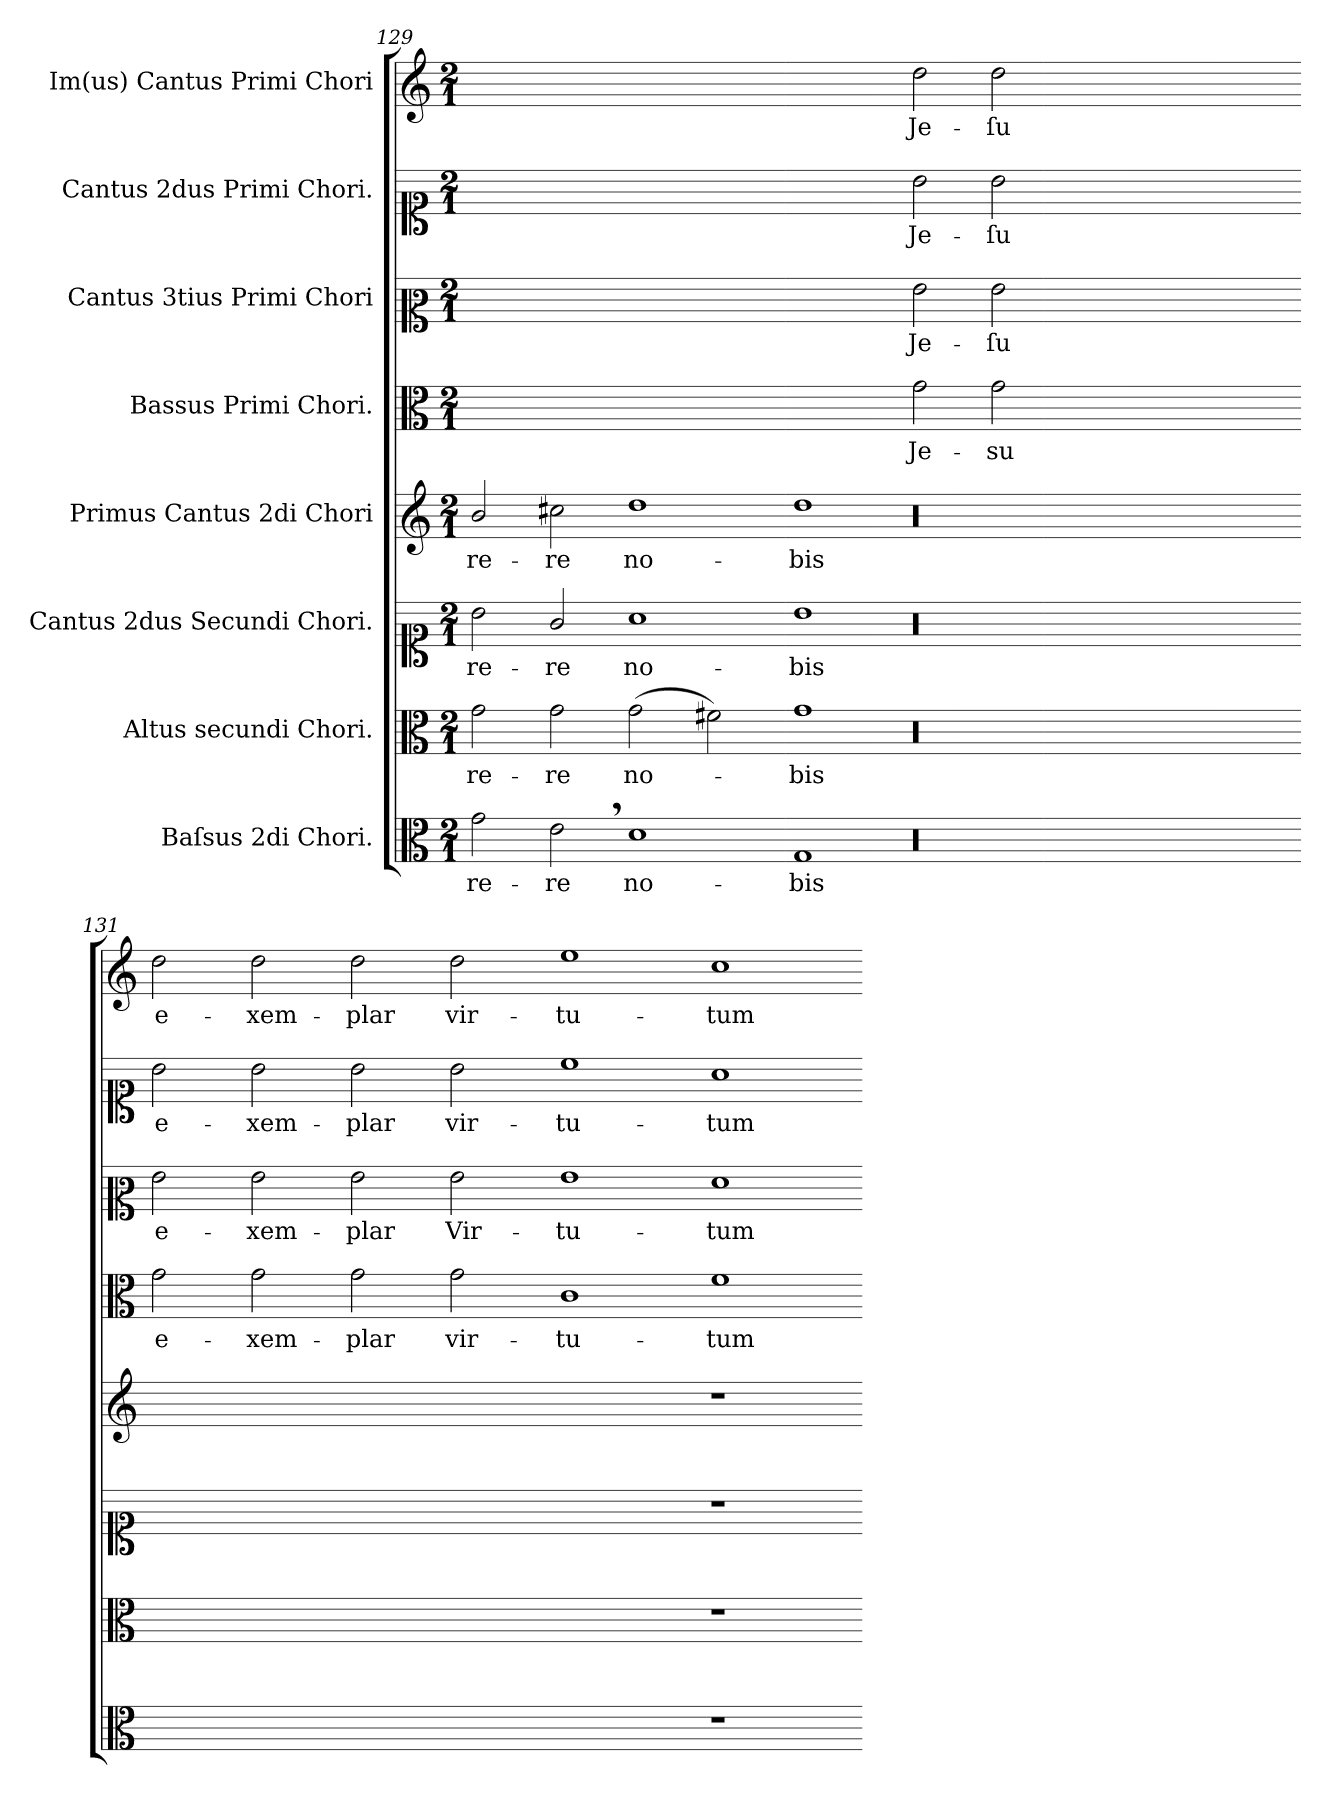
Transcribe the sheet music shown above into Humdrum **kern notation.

**kern	**text	**kern	**text	**kern	**text	**kern	**text	**kern	**text	**kern	**text	**kern	**text	**kern	**text
*part8	*part8	*part7	*part7	*part6	*part6	*part5	*part5	*part4	*part4	*part3	*part3	*part2	*part2	*part1	*part1
*staff8	*staff8	*staff7	*staff7	*staff6	*staff6	*staff5	*staff5	*staff4	*staff4	*staff3	*staff3	*staff2	*staff2	*staff1	*staff1
*I"Baſsus 2di Chori.	*	*I"Altus secundi Chori.	*	*I"Cantus 2dus Secundi Chori.	*	*I"Primus Cantus 2di Chori	*	*I"Bassus Primi Chori.	*	*I"Cantus 3tius Primi Chori	*	*I"Cantus 2dus Primi Chori.	*	*I"Im(us) Cantus Primi Chori	*
*clefC3	*	*clefC3	*	*clefC1	*	*clefG2	*	*clefC3	*	*clefC2	*	*clefC1	*	*clefG2	*
*k[]	*	*k[]	*	*k[]	*	*k[]	*	*k[]	*	*k[]	*	*k[]	*	*k[]	*
*M2/1	*	*M2/1	*	*M2/1	*	*M2/1	*	*M2/1	*	*M2/1	*	*M2/1	*	*M2/1	*
=129	=129	=129	=129	=129	=129	=129	=129	=129	=129	=129	=129	=129	=129	=129	=129
!	!	!	!	!	!LO:LY:i	!	!	!	!	!	!	!	!	!	!
2g\	-re-	2g\	-re-	2b\	-re-	2b/	-re-	0ryy	.	0ryy	.	0ryy	.	0ryy	.
!	!	!	!	!	!LO:LY:i	!	!	!	!	!	!	!	!	!	!
2e,<\	-re	2g\	-re	2g/	-re	2cc#X\	-re	.	.	.	.	.	.	.	.
!	!	!	!	!	!LO:LY:i	!	!	!	!	!	!	!	!	!	!
1d	no-	(2g\	no-	1a	no-	1dd	no-	.	.	.	.	.	.	.	.
.	.	2f#X\)	.	.	.	.	.	.	.	.	.	.	.	.	.
=130-	=130-	=130-	=130-	=130-	=130-	=130-	=130-	=130-	=130-	=130-	=130-	=130-	=130-	=130-	=130-
!	!	!	!	!	!LO:LY:i	!	!	!	!	!	!	!	!	!	!
1G	-bis	1g	-bis	1b	-bis	1dd	-bis	1ryy	.	1ryy	.	1ryy	.	1ryy	.
00r	.	00r	.	00r	.	00r	.	2g\	Je-	2g\	Je-	2b\	Je-	2dd\	Je-
.	.	.	.	.	.	.	.	2g\	su	2g\	ſu	2b\	ſu	2dd\	ſu
.	.	.	.	.	.	.	.	0.ryy	.	0.ryy	.	0.ryy	.	0.ryy	.
=131-	=131-	=131-	=131-	=131-	=131-	=131-	=131-	=131-	=131-	=131-	=131-	=131-	=131-	=131-	=131-
0ryy	.	0ryy	.	0ryy	.	0ryy	.	2g\	e-	2g\	e-	2b\	e-	2dd\	e-
.	.	.	.	.	.	.	.	2g\	-xem-	2g\	-xem-	2b\	-xem-	2dd\	-xem-
.	.	.	.	.	.	.	.	2g\	-plar	2g\	-plar	2b\	-plar	2dd\	-plar
.	.	.	.	.	.	.	.	2g\	vir-	2g\	Vir-	2b\	vir-	2dd\	vir-
=132-	=132-	=132-	=132-	=132-	=132-	=132-	=132-	=132-	=132-	=132-	=132-	=132-	=132-	=132-	=132-
1ryy	.	1ryy	.	1ryy	.	1ryy	.	1c	-tu-	1g	-tu-	1cc	-tu-	1ee	-tu-
1r	.	1r	.	1r	.	1r	.	1f	-tum	1f	-tum	1a	-tum	1cc	-tum
=-	=-	=-	=-	=-	=-	=-	=-	=-	=-	=-	=-	=-	=-	=-	=-
*-	*-	*-	*-	*-	*-	*-	*-	*-	*-	*-	*-	*-	*-	*-	*-
